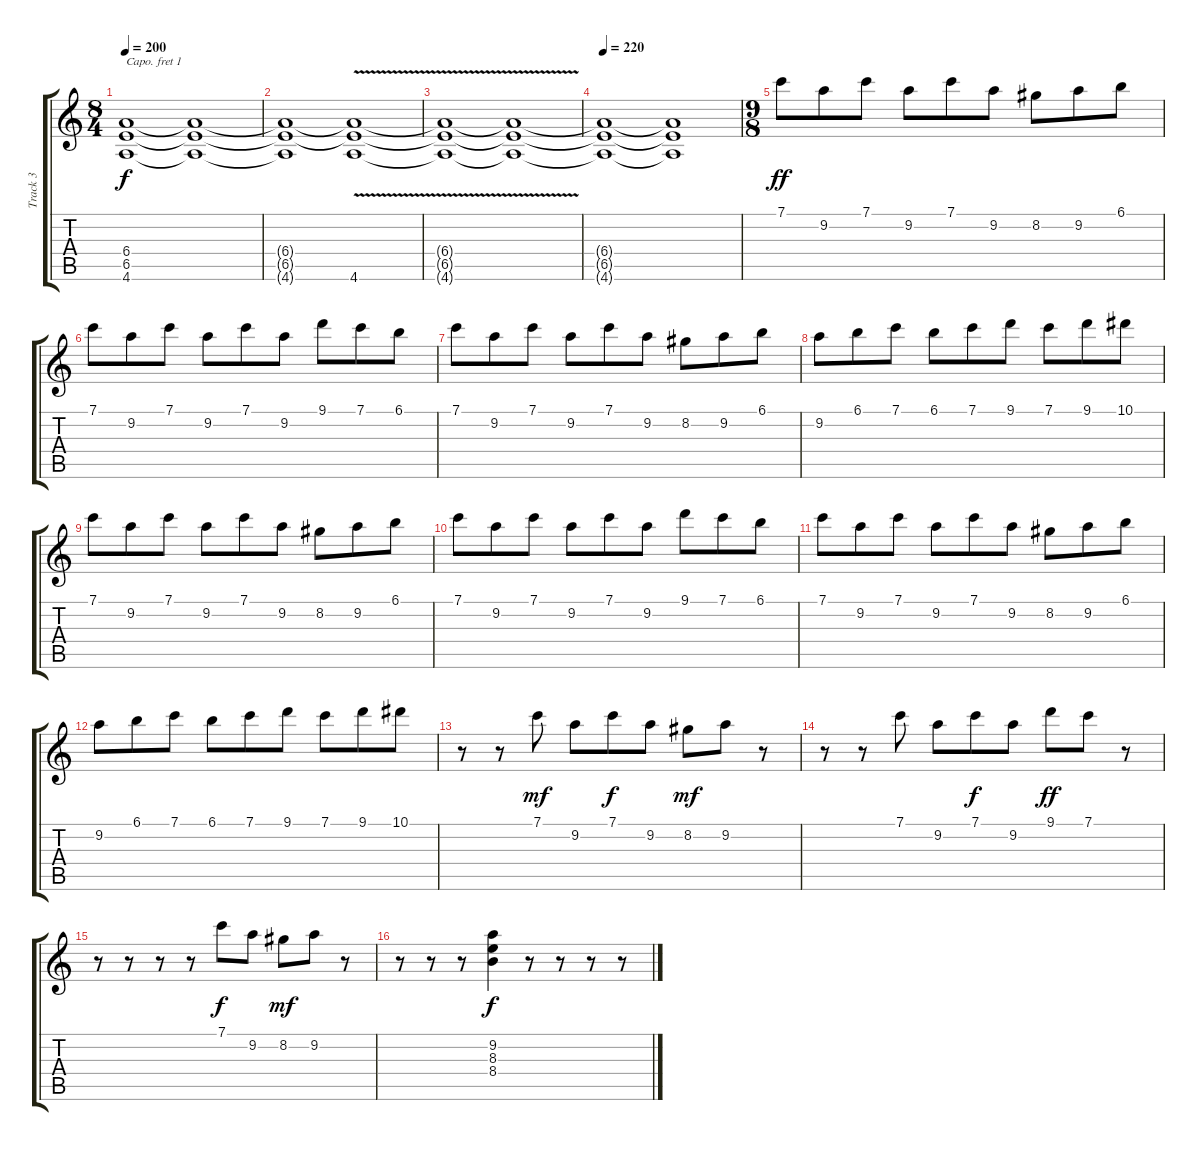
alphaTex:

\track ("Track 3" "Track 3") {instrument distortionguitar}
\staff {score tabs}
\capo 1
\tuning (E4 B3 G3 D3 A2 E2) {hide}
\ts (8 4)
\tempo 200
\clef g2
\ks c
(6.4 6.5 4.6).1{dy f} (6.4{t} 6.5{t} 4.6{t}).1 |
(6.4{t} 6.5{t} 4.6{t}).1 (6.4{t} 6.5{t} 4.6{v}).1 |
(6.4{t} 6.5{t} 4.6{v t}).1 (6.4{t} 6.5{t} 4.6{t}).1 |
\tempo 220
(6.4{t} 6.5{t} 4.6{t}).1 (6.4{t} 6.5{t} 4.6{t}).1 |
\ts (9 8)
7.1.8{dy ff} 9.2.8 7.1.8 9.2.8 7.1.8 9.2.8 8.2.8 9.2.8 6.1.8 |
7.1.8 9.2.8 7.1.8 9.2.8 7.1.8 9.2.8 9.1.8 7.1.8 6.1.8 |
7.1.8 9.2.8 7.1.8 9.2.8 7.1.8 9.2.8 8.2.8 9.2.8 6.1.8 |
9.2.8 6.1.8 7.1.8 6.1.8 7.1.8 9.1.8 7.1.8 9.1.8 10.1.8 |
7.1.8 9.2.8 7.1.8 9.2.8 7.1.8 9.2.8 8.2.8 9.2.8 6.1.8 |
7.1.8 9.2.8 7.1.8 9.2.8 7.1.8 9.2.8 9.1.8 7.1.8 6.1.8 |
7.1.8 9.2.8 7.1.8 9.2.8 7.1.8 9.2.8 8.2.8 9.2.8 6.1.8 |
9.2.8 6.1.8 7.1.8 6.1.8 7.1.8 9.1.8 7.1.8 9.1.8 10.1.8 |
r.8 r.8 7.1.8{dy mf} 9.2.8 7.1.8{dy f} 9.2.8 8.2.8{dy mf} 9.2.8 r.8 |
r.8 r.8 7.1.8 9.2.8 7.1.8{dy f} 9.2.8 9.1.8{dy ff} 7.1.8 r.8 |
r.8 r.8 r.8 r.8 7.1.8{dy f} 9.2.8 8.2.8{dy mf} 9.2.8 r.8 |
r.8 r.8 r.8 (9.2 8.3 8.4).4{dy f} r.8 r.8 r.8 r.8
